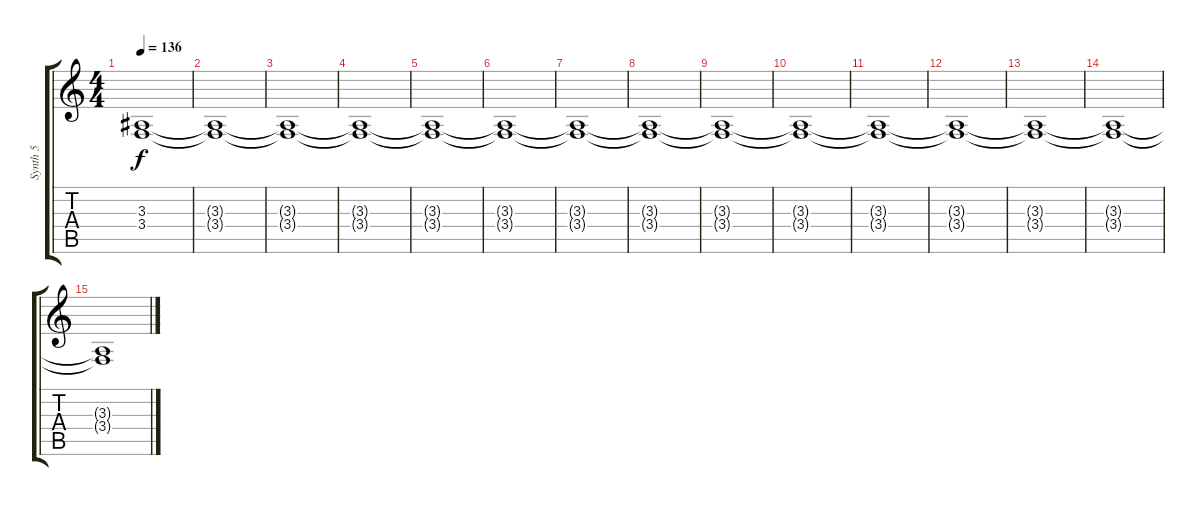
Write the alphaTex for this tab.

\track ("Synth 5" "Synth 5") {instrument pad2warm}
\staff {score tabs}
\tuning (E4 B3 G3 D3 A2 E2) {hide}
\ts (4 4)
\tempo 136
\clef g2
\ks c
(3.3{t} 3.4{t}).1{dy f} |
(3.3{t} 3.4{t}).1 |
(3.3{t} 3.4{t}).1 |
(3.3{t} 3.4{t}).1 |
(3.3{t} 3.4{t}).1 |
(3.3{t} 3.4{t}).1 |
(3.3{t} 3.4{t}).1 |
(3.3{t} 3.4{t}).1 |
(3.3{t} 3.4{t}).1 |
(3.3{t} 3.4{t}).1 |
(3.3{t} 3.4{t}).1 |
(3.3{t} 3.4{t}).1 |
(3.3{t} 3.4{t}).1 |
(3.3{t} 3.4{t}).1 |
(3.3{t} 3.4{t}).1
